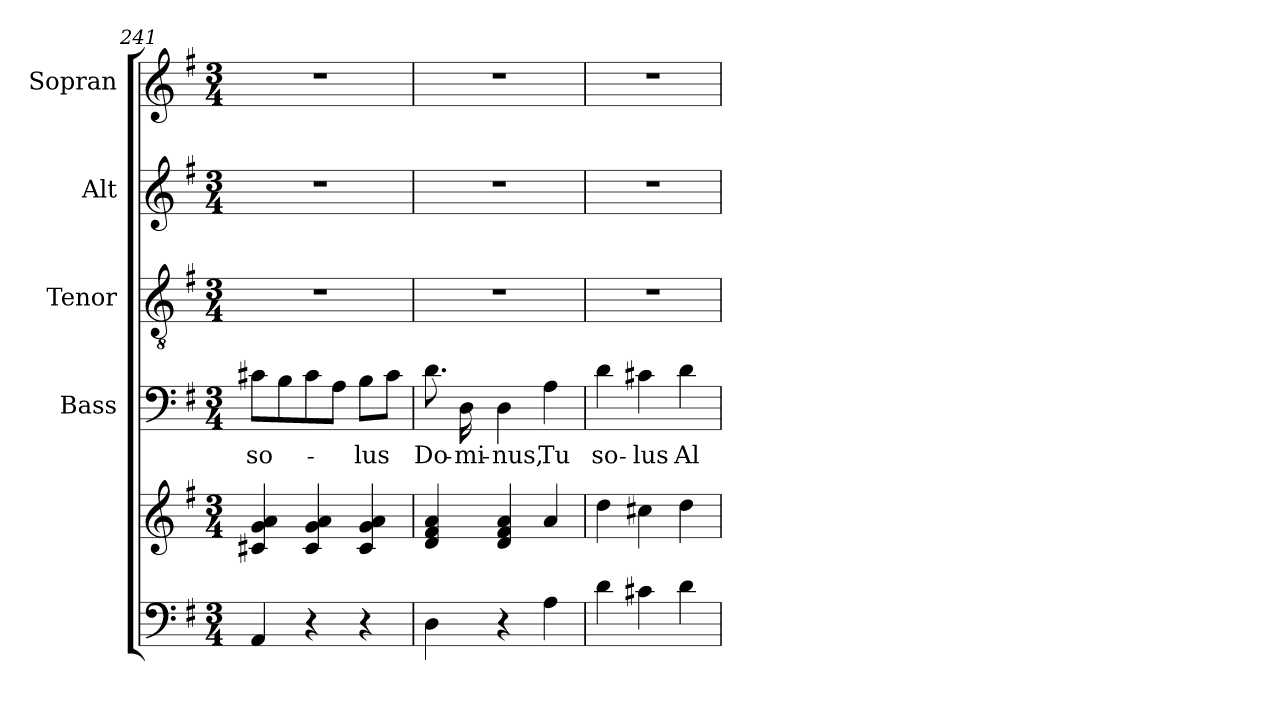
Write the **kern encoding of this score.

**kern	**kern	**kern	**text	**kern	**kern	**kern
*part5	*part5	*part4	*part4	*part3	*part2	*part1
*staff6	*staff5	*staff4	*staff4	*staff3	*staff2	*staff1
*	*	*I"Bass	*	*I"Tenor	*I"Alt	*I"Sopran
*	*	*I'B.	*	*I'T.	*I'A.	*I'S.
*clefF4	*clefG2	*clefF4	*	*clefGv2	*clefG2	*clefG2
*k[f#]	*k[f#]	*k[f#]	*	*k[f#]	*k[f#]	*k[f#]
*G:	*G:	*G:	*	*G:	*G:	*G:
*M3/4	*M3/4	*M3/4	*	*M3/4	*M3/4	*M3/4
=241	=241	=241	=241	=241	=241	=241
!	!	!	!LO:LY:b	!	!	!
4AA/	4c#X/ 4g/ 4a/	8c#X\L	so-	2.r	2.r	2.r
.	.	8B\	.	.	.	.
4r	4c#/ 4g/ 4a/	8c#\	.	.	.	.
.	.	8A\J	.	.	.	.
!	!	!	!LO:LY:b	!	!	!
4r	4c#/ 4g/ 4a/	8B\L	-lus	.	.	.
.	.	8c#\J	.	.	.	.
=242	=242	=242	=242	=242	=242	=242
!	!	!	!LO:LY:b	!	!	!
4D\	4d/ 4f#/ 4a/	8.d\	Do-	2.r	2.r	2.r
!	!	!	!LO:LY:b	!	!	!
.	.	16D\	-mi-	.	.	.
!	!	!	!LO:LY:b	!	!	!
4r	4d/ 4f#/ 4a/	4D\	-nus,	.	.	.
!	!	!	!LO:LY:b	!	!	!
4A\	4a/	4A\	Tu	.	.	.
=243	=243	=243	=243	=243	=243	=243
!	!	!	!LO:LY:b	!	!	!
4d\	4dd\	4d\	so-	2.r	2.r	2.r
!	!	!	!LO:LY:b	!	!	!
4c#X\	4cc#X\	4c#X\	-lus	.	.	.
!	!	!	!LO:LY:b	!	!	!
4d\	4dd\	4d\	Al-	.	.	.
=	=	=	=	=	=	=
*-	*-	*-	*-	*-	*-	*-
